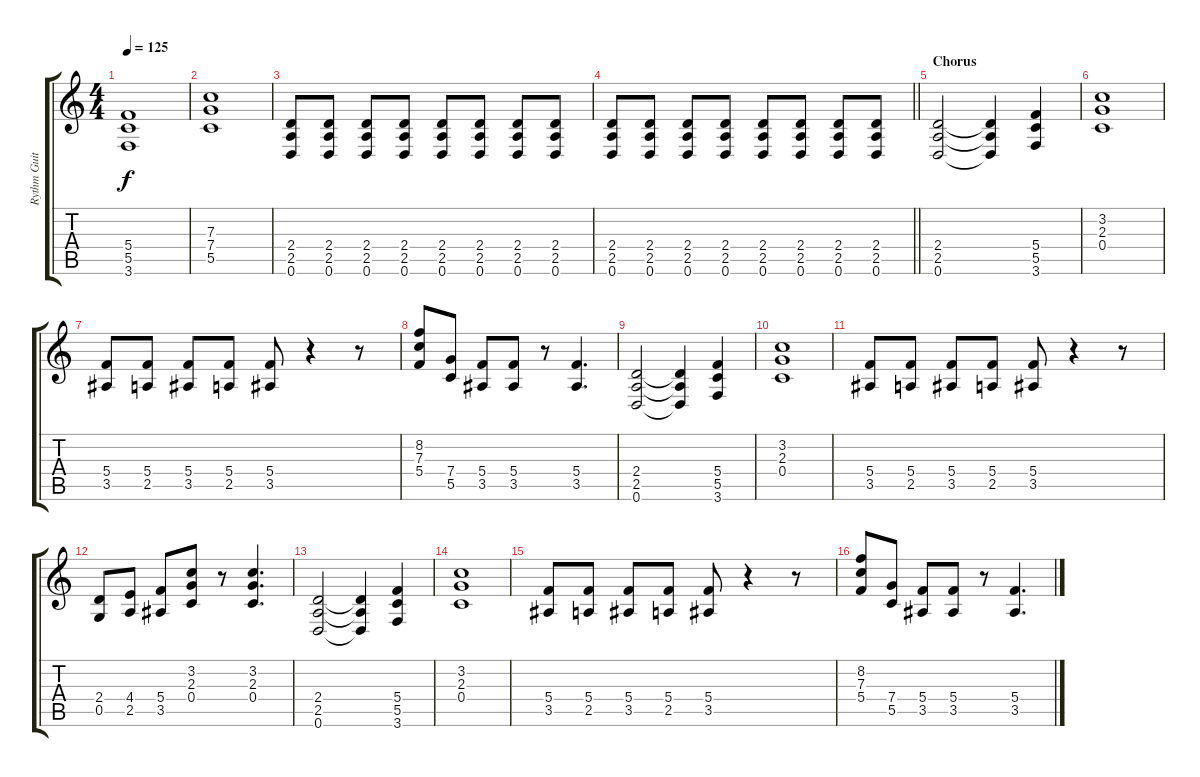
\track ("Rythm Guitar- Martin Sweet" "Rythm Guit") {instrument distortionguitar}
\staff {score tabs}
\tuning (D4 A3 F3 C3 G2 D2) {hide}
\ts (4 4)
\tempo 125
\clef g2
\ks c
(5.4 5.5 3.6).1{dy f} |
(7.3 7.4 5.5).1 |
(2.4 2.5 0.6).8 (2.4 2.5 0.6).8 (2.4 2.5 0.6).8 (2.4 2.5 0.6).8 (2.4 2.5 0.6).8 (2.4 2.5 0.6).8 (2.4 2.5 0.6).8 (2.4 2.5 0.6).8 |
\barLineRight lightlight
(2.4 2.5 0.6).8{volume 13} (2.4 2.5 0.6).8 (2.4 2.5 0.6).8 (2.4 2.5 0.6).8 (2.4 2.5 0.6).8 (2.4 2.5 0.6).8 (2.4 2.5 0.6).8 (2.4 2.5 0.6).8 |
\section ("" "Chorus")
(2.4 2.5 0.6).2 (2.4{t} 2.5{t} 0.6{t}).4 (5.4 5.5 3.6).4 |
(3.2 2.3 0.4).1 |
(5.4 3.5).8 (5.4 2.5).8 (5.4 3.5).8 (5.4 2.5).8 (5.4 3.5).8 r.4 r.8 |
(8.2 7.3 5.4).8 (7.4 5.5).8 (5.4 3.5).8 (5.4 3.5).8 r.8 (5.4 3.5).4{d} |
(2.4 2.5 0.6).2 (2.4{t} 2.5{t} 0.6{t}).4 (5.4 5.5 3.6).4 |
(3.2 2.3 0.4).1 |
(5.4 3.5).8 (5.4 2.5).8 (5.4 3.5).8 (5.4 2.5).8 (5.4 3.5).8 r.4 r.8 |
(2.4 0.5).8 (4.4 2.5).8 (5.4 3.5).8 (3.2 2.3 0.4).8 r.8 (3.2 2.3 0.4).4{d} |
(2.4 2.5 0.6).2 (2.4{t} 2.5{t} 0.6{t}).4 (5.4 5.5 3.6).4 |
(3.2 2.3 0.4).1 |
(5.4 3.5).8 (5.4 2.5).8 (5.4 3.5).8 (5.4 2.5).8 (5.4 3.5).8 r.4 r.8 |
(8.2 7.3 5.4).8 (7.4 5.5).8 (5.4 3.5).8 (5.4 3.5).8 r.8 (5.4 3.5).4{d}
